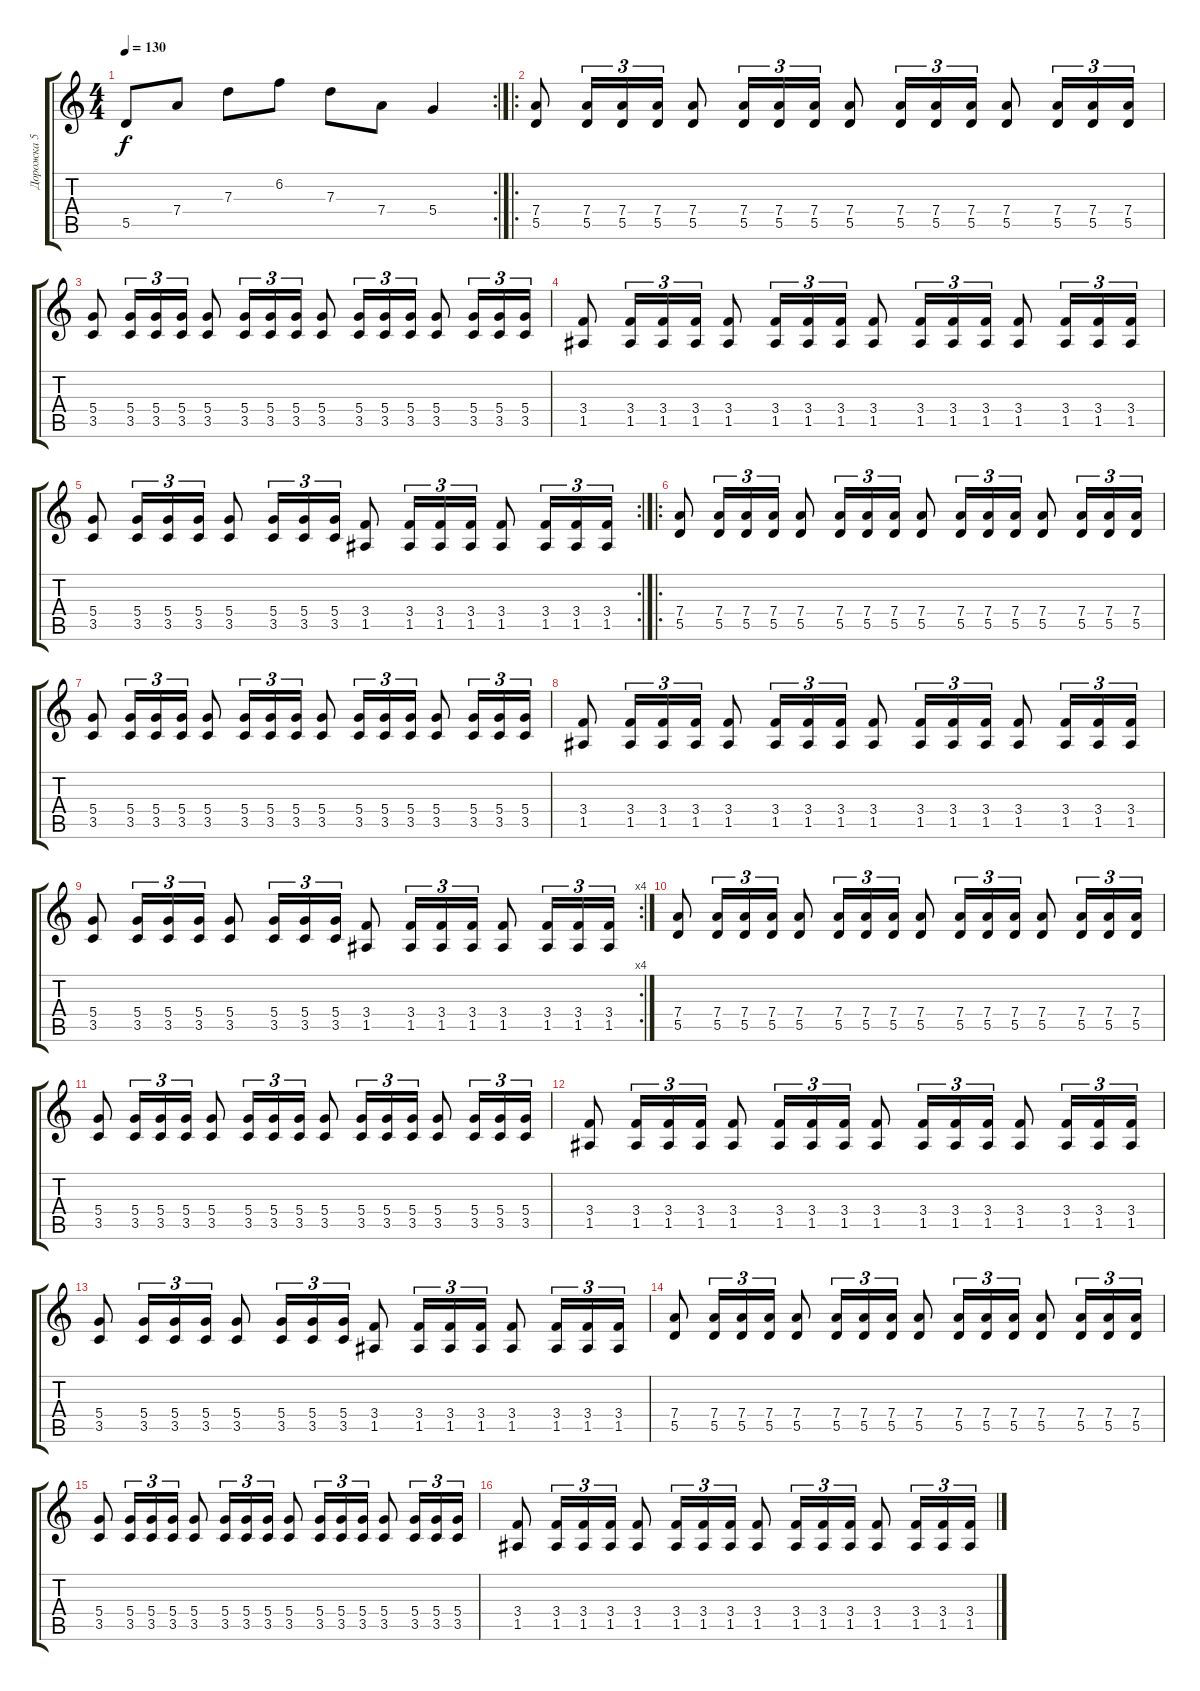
\track ("Дорожка 5" "Дорожка 5") {instrument distortionguitar}
\staff {score tabs}
\tuning (E4 B3 G3 D3 A2 E2) {hide}
\rc 2
\ts (4 4)
\tempo 130
\clef g2
\ks c
5.5.8{dy f} 7.4.8 7.3.8 6.2.8 7.3.8 7.4.8 5.4.4 |
\ro
(7.4 5.5).8{volume 14} (7.4 5.5).16{tu (3 2)} (7.4 5.5).16{tu (3 2)} (7.4 5.5).16{tu (3 2)} (7.4 5.5).8 (7.4 5.5).16{tu (3 2)} (7.4 5.5).16{tu (3 2)} (7.4 5.5).16{tu (3 2)} (7.4 5.5).8 (7.4 5.5).16{tu (3 2)} (7.4 5.5).16{tu (3 2)} (7.4 5.5).16{tu (3 2)} (7.4 5.5).8 (7.4 5.5).16{tu (3 2)} (7.4 5.5).16{tu (3 2)} (7.4 5.5).16{tu (3 2)} |
(5.4 3.5).8 (5.4 3.5).16{tu (3 2)} (5.4 3.5).16{tu (3 2)} (5.4 3.5).16{tu (3 2)} (5.4 3.5).8 (5.4 3.5).16{tu (3 2)} (5.4 3.5).16{tu (3 2)} (5.4 3.5).16{tu (3 2)} (5.4 3.5).8 (5.4 3.5).16{tu (3 2)} (5.4 3.5).16{tu (3 2)} (5.4 3.5).16{tu (3 2)} (5.4 3.5).8 (5.4 3.5).16{tu (3 2)} (5.4 3.5).16{tu (3 2)} (5.4 3.5).16{tu (3 2)} |
(3.4 1.5).8 (3.4 1.5).16{tu (3 2)} (3.4 1.5).16{tu (3 2)} (3.4 1.5).16{tu (3 2)} (3.4 1.5).8 (3.4 1.5).16{tu (3 2)} (3.4 1.5).16{tu (3 2)} (3.4 1.5).16{tu (3 2)} (3.4 1.5).8 (3.4 1.5).16{tu (3 2)} (3.4 1.5).16{tu (3 2)} (3.4 1.5).16{tu (3 2)} (3.4 1.5).8 (3.4 1.5).16{tu (3 2)} (3.4 1.5).16{tu (3 2)} (3.4 1.5).16{tu (3 2)} |
\rc 2
(5.4 3.5).8 (5.4 3.5).16{tu (3 2)} (5.4 3.5).16{tu (3 2)} (5.4 3.5).16{tu (3 2)} (5.4 3.5).8 (5.4 3.5).16{tu (3 2)} (5.4 3.5).16{tu (3 2)} (5.4 3.5).16{tu (3 2)} (3.4 1.5).8 (3.4 1.5).16{tu (3 2)} (3.4 1.5).16{tu (3 2)} (3.4 1.5).16{tu (3 2)} (3.4 1.5).8 (3.4 1.5).16{tu (3 2)} (3.4 1.5).16{tu (3 2)} (3.4 1.5).16{tu (3 2)} |
\ro
(7.4 5.5).8{volume 14} (7.4 5.5).16{tu (3 2)} (7.4 5.5).16{tu (3 2)} (7.4 5.5).16{tu (3 2)} (7.4 5.5).8 (7.4 5.5).16{tu (3 2)} (7.4 5.5).16{tu (3 2)} (7.4 5.5).16{tu (3 2)} (7.4 5.5).8 (7.4 5.5).16{tu (3 2)} (7.4 5.5).16{tu (3 2)} (7.4 5.5).16{tu (3 2)} (7.4 5.5).8 (7.4 5.5).16{tu (3 2)} (7.4 5.5).16{tu (3 2)} (7.4 5.5).16{tu (3 2)} |
(5.4 3.5).8 (5.4 3.5).16{tu (3 2)} (5.4 3.5).16{tu (3 2)} (5.4 3.5).16{tu (3 2)} (5.4 3.5).8 (5.4 3.5).16{tu (3 2)} (5.4 3.5).16{tu (3 2)} (5.4 3.5).16{tu (3 2)} (5.4 3.5).8 (5.4 3.5).16{tu (3 2)} (5.4 3.5).16{tu (3 2)} (5.4 3.5).16{tu (3 2)} (5.4 3.5).8 (5.4 3.5).16{tu (3 2)} (5.4 3.5).16{tu (3 2)} (5.4 3.5).16{tu (3 2)} |
(3.4 1.5).8 (3.4 1.5).16{tu (3 2)} (3.4 1.5).16{tu (3 2)} (3.4 1.5).16{tu (3 2)} (3.4 1.5).8 (3.4 1.5).16{tu (3 2)} (3.4 1.5).16{tu (3 2)} (3.4 1.5).16{tu (3 2)} (3.4 1.5).8 (3.4 1.5).16{tu (3 2)} (3.4 1.5).16{tu (3 2)} (3.4 1.5).16{tu (3 2)} (3.4 1.5).8 (3.4 1.5).16{tu (3 2)} (3.4 1.5).16{tu (3 2)} (3.4 1.5).16{tu (3 2)} |
\rc 4
(5.4 3.5).8 (5.4 3.5).16{tu (3 2)} (5.4 3.5).16{tu (3 2)} (5.4 3.5).16{tu (3 2)} (5.4 3.5).8 (5.4 3.5).16{tu (3 2)} (5.4 3.5).16{tu (3 2)} (5.4 3.5).16{tu (3 2)} (3.4 1.5).8 (3.4 1.5).16{tu (3 2)} (3.4 1.5).16{tu (3 2)} (3.4 1.5).16{tu (3 2)} (3.4 1.5).8 (3.4 1.5).16{tu (3 2)} (3.4 1.5).16{tu (3 2)} (3.4 1.5).16{tu (3 2)} |
(7.4 5.5).8{volume 12} (7.4 5.5).16{tu (3 2)} (7.4 5.5).16{tu (3 2)} (7.4 5.5).16{tu (3 2)} (7.4 5.5).8 (7.4 5.5).16{tu (3 2)} (7.4 5.5).16{tu (3 2)} (7.4 5.5).16{tu (3 2)} (7.4 5.5).8 (7.4 5.5).16{tu (3 2)} (7.4 5.5).16{tu (3 2)} (7.4 5.5).16{tu (3 2)} (7.4 5.5).8 (7.4 5.5).16{tu (3 2)} (7.4 5.5).16{tu (3 2)} (7.4 5.5).16{tu (3 2)} |
(5.4 3.5).8{volume 10} (5.4 3.5).16{tu (3 2)} (5.4 3.5).16{tu (3 2)} (5.4 3.5).16{tu (3 2)} (5.4 3.5).8 (5.4 3.5).16{tu (3 2)} (5.4 3.5).16{tu (3 2)} (5.4 3.5).16{tu (3 2)} (5.4 3.5).8 (5.4 3.5).16{tu (3 2)} (5.4 3.5).16{tu (3 2)} (5.4 3.5).16{tu (3 2)} (5.4 3.5).8 (5.4 3.5).16{tu (3 2)} (5.4 3.5).16{tu (3 2)} (5.4 3.5).16{tu (3 2)} |
(3.4 1.5).8{volume 9} (3.4 1.5).16{tu (3 2)} (3.4 1.5).16{tu (3 2)} (3.4 1.5).16{tu (3 2)} (3.4 1.5).8 (3.4 1.5).16{tu (3 2)} (3.4 1.5).16{tu (3 2)} (3.4 1.5).16{tu (3 2)} (3.4 1.5).8 (3.4 1.5).16{tu (3 2)} (3.4 1.5).16{tu (3 2)} (3.4 1.5).16{tu (3 2)} (3.4 1.5).8 (3.4 1.5).16{tu (3 2)} (3.4 1.5).16{tu (3 2)} (3.4 1.5).16{tu (3 2)} |
(5.4 3.5).8{volume 6} (5.4 3.5).16{tu (3 2)} (5.4 3.5).16{tu (3 2)} (5.4 3.5).16{tu (3 2)} (5.4 3.5).8 (5.4 3.5).16{tu (3 2)} (5.4 3.5).16{tu (3 2)} (5.4 3.5).16{tu (3 2)} (3.4 1.5).8 (3.4 1.5).16{tu (3 2)} (3.4 1.5).16{tu (3 2)} (3.4 1.5).16{tu (3 2)} (3.4 1.5).8 (3.4 1.5).16{tu (3 2)} (3.4 1.5).16{tu (3 2)} (3.4 1.5).16{tu (3 2)} |
(7.4 5.5).8{volume 4} (7.4 5.5).16{tu (3 2)} (7.4 5.5).16{tu (3 2)} (7.4 5.5).16{tu (3 2)} (7.4 5.5).8 (7.4 5.5).16{tu (3 2)} (7.4 5.5).16{tu (3 2)} (7.4 5.5).16{tu (3 2)} (7.4 5.5).8 (7.4 5.5).16{tu (3 2)} (7.4 5.5).16{tu (3 2)} (7.4 5.5).16{tu (3 2)} (7.4 5.5).8 (7.4 5.5).16{tu (3 2)} (7.4 5.5).16{tu (3 2)} (7.4 5.5).16{tu (3 2)} |
(5.4 3.5).8{volume 2} (5.4 3.5).16{tu (3 2)} (5.4 3.5).16{tu (3 2)} (5.4 3.5).16{tu (3 2)} (5.4 3.5).8 (5.4 3.5).16{tu (3 2)} (5.4 3.5).16{tu (3 2)} (5.4 3.5).16{tu (3 2)} (5.4 3.5).8 (5.4 3.5).16{tu (3 2)} (5.4 3.5).16{tu (3 2)} (5.4 3.5).16{tu (3 2)} (5.4 3.5).8 (5.4 3.5).16{tu (3 2)} (5.4 3.5).16{tu (3 2)} (5.4 3.5).16{tu (3 2)} |
(3.4 1.5).8{volume 0} (3.4 1.5).16{tu (3 2)} (3.4 1.5).16{tu (3 2)} (3.4 1.5).16{tu (3 2)} (3.4 1.5).8 (3.4 1.5).16{tu (3 2)} (3.4 1.5).16{tu (3 2)} (3.4 1.5).16{tu (3 2)} (3.4 1.5).8 (3.4 1.5).16{tu (3 2)} (3.4 1.5).16{tu (3 2)} (3.4 1.5).16{tu (3 2)} (3.4 1.5).8 (3.4 1.5).16{tu (3 2)} (3.4 1.5).16{tu (3 2)} (3.4 1.5).16{tu (3 2)}
